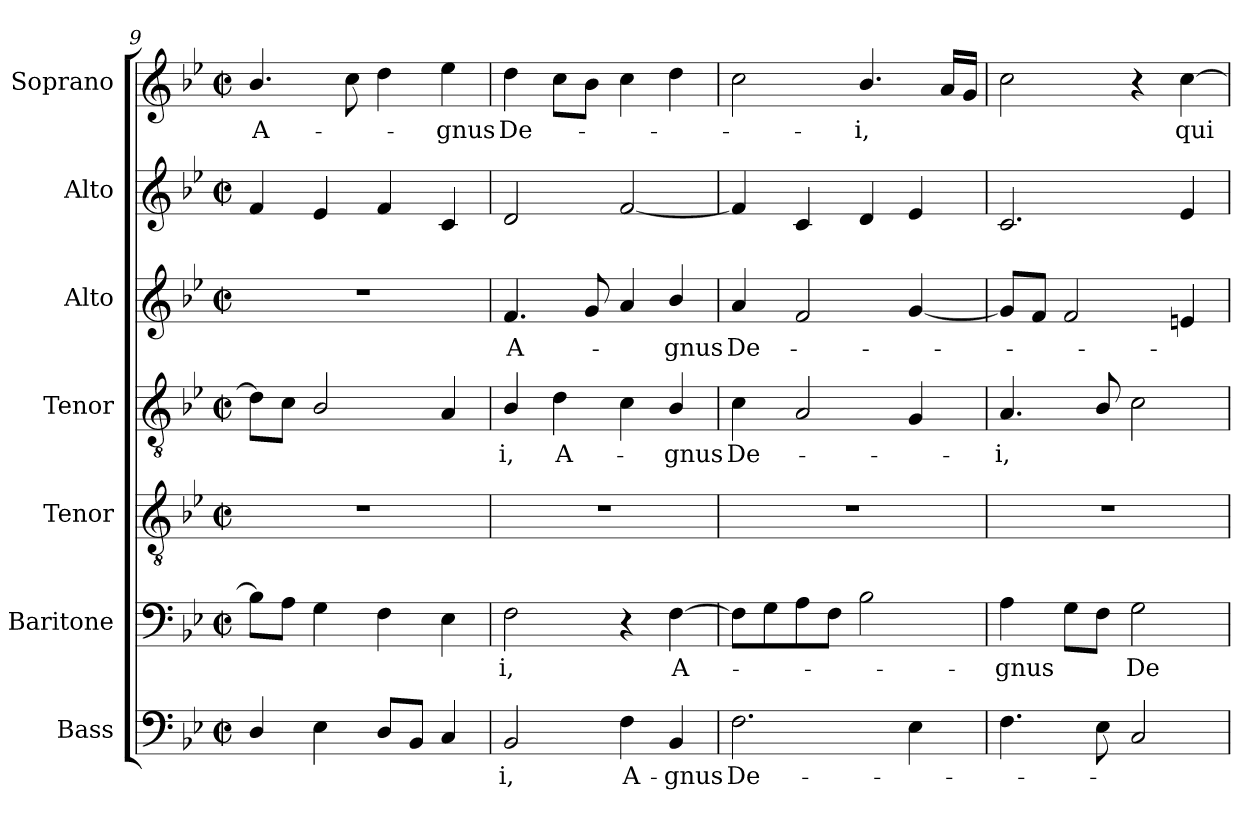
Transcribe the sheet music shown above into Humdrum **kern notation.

**kern	**text	**kern	**text	**kern	**kern	**text	**kern	**text	**kern	**kern	**text
*part7	*part7	*part6	*part6	*part5	*part4	*part4	*part3	*part3	*part2	*part1	*part1
*staff7	*staff7	*staff6	*staff6	*staff5	*staff4	*staff4	*staff3	*staff3	*staff2	*staff1	*staff1
*I"Bass	*	*I"Baritone	*	*I"Tenor	*I"Tenor	*	*I"Alto	*	*I"Alto	*I"Soprano	*
*I'B.	*	*I'Bar.	*	*I'T.	*I'T.	*	*I'A.	*	*I'A.	*I'S.	*
*clefF4	*	*clefF4	*	*clefGv2	*clefGv2	*	*clefG2	*	*clefG2	*clefG2	*
*	*	*	*	*ITrd7c12	*ITrd7c12	*	*	*	*	*	*
*k[b-e-]	*	*k[b-e-]	*	*k[b-e-]	*k[b-e-]	*	*k[b-e-]	*	*k[b-e-]	*k[b-e-]	*
*B-:	*	*B-:	*	*B-:	*B-:	*	*B-:	*	*B-:	*B-:	*
*M2/2	*	*M2/2	*	*M2/2	*M2/2	*	*M2/2	*	*M2/2	*M2/2	*
*met(c|)	*	*met(c|)	*	*met(c|)	*met(c|)	*	*met(c|)	*	*met(c|)	*met(c|)	*
=9	=9	=9	=9	=9	=9	=9	=9	=9	=9	=9	=9
!	!	!	!	!	!	!	!	!	!	!	!LO:LY:b:color=#000000
4Di/	.	8B-i\L]	.	1r	8Di\L]	.	1r	.	4fi/	4.b-i/	A-
.	.	8Ai\J	.	.	8Ci\J	.	.	.	.	.	.
4E-i\	.	4Gi\	.	.	2BB-i/	.	.	.	4e-i/	.	.
.	.	.	.	.	.	.	.	.	.	8cci\	.
8Di/L	.	4Fi\	.	.	.	.	.	.	4fi/	4ddi\	.
8BB-i/J	.	.	.	.	.	.	.	.	.	.	.
!	!	!	!	!	!	!	!	!	!	!	!LO:LY:b:color=#000000
4Ci/	.	4E-i\	.	.	4AAi/	.	.	.	4ci/	4ee-i\	-gnus
=10	=10	=10	=10	=10	=10	=10	=10	=10	=10	=10	=10
!	!LO:LY:b:color=#000000	!	!	!	!	!	!	!	!	!	!
!	!	!	!LO:LY:b:color=#000000	!	!	!	!	!	!	!	!
!	!	!	!	!	!	!LO:LY:b:color=#000000	!	!	!	!	!
!	!	!	!	!	!	!	!	!LO:LY:b:color=#000000	!	!	!
!	!	!	!	!	!	!	!	!	!	!	!LO:LY:b:color=#000000
2BB-i/	-i,	2Fi\	-i,	1r	4BB-i/	-i,	4.fi/	A-	2di/	4ddi\	De-
!	!	!	!	!	!	!LO:LY:b:color=#000000	!	!	!	!	!
.	.	.	.	.	4Di\	A-	.	.	.	8cci\L	.
.	.	.	.	.	.	.	8gi/	.	.	8b-i\J	.
!	!LO:LY:b:color=#000000	!	!	!	!	!	!	!	!	!	!
4Fi\	A-	4r	.	.	4Ci\	.	4ai/	.	[2fi/	4cci\	.
!	!LO:LY:b:color=#000000	!	!	!	!	!	!	!	!	!	!
!	!	!	!LO:LY:b:color=#000000	!	!	!	!	!	!	!	!
!	!	!	!	!	!	!LO:LY:b:color=#000000	!	!	!	!	!
!	!	!	!	!	!	!	!	!LO:LY:b:color=#000000	!	!	!
4BB-i/	-gnus	[4Fi\	A-	.	4BB-i/	-gnus	4b-i/	-gnus	.	4ddi\	.
!!LO:PB:g=z
=11	=11	=11	=11	=11	=11	=11	=11	=11	=11	=11	=11
!	!LO:LY:b:color=#000000	!	!	!	!	!	!	!	!	!	!
!	!	!	!	!	!	!LO:LY:b:color=#000000	!	!	!	!	!
!	!	!	!	!	!	!	!	!LO:LY:b:color=#000000	!	!	!
2.Fi\	De-	8Fi\L]	.	1r	4Ci\	De-	4ai/	De-	4fi/]	2cci\	.
.	.	8Gi\	.	.	.	.	.	.	.	.	.
.	.	8Ai\	.	.	2AAi/	.	2fi/	.	4ci/	.	.
.	.	8Fi\J	.	.	.	.	.	.	.	.	.
!	!	!	!	!	!	!	!	!	!	!	!LO:LY:b:color=#000000
.	.	2B-i\	.	.	.	.	.	.	4di/	4.b-i/	-i,
4E-i\	.	.	.	.	4GGi/	.	[4gi/	.	4e-i/	.	.
.	.	.	.	.	.	.	.	.	.	16ai/LL	.
.	.	.	.	.	.	.	.	.	.	16gi/JJ	.
=12	=12	=12	=12	=12	=12	=12	=12	=12	=12	=12	=12
!	!	!	!LO:LY:b:color=#000000	!	!	!	!	!	!	!	!
!	!	!	!	!	!	!LO:LY:b:color=#000000	!	!	!	!	!
4.Fi\	.	4Ai\	-gnus	1r	4.AAi/	-i,	8gi/L]	.	2.ci/	2cci\	.
.	.	.	.	.	.	.	8fi/J	.	.	.	.
.	.	8Gi\L	.	.	.	.	2fi/	.	.	.	.
8E-i\	.	8Fi\J	.	.	8BB-i/	.	.	.	.	.	.
!	!	!	!LO:LY:b:color=#000000	!	!	!	!	!	!	!	!
2Ci/	.	2Gi\	De-	.	2Ci\	.	.	.	.	4r	.
!	!	!	!	!	!	!	!	!	!	!	!LO:LY:b:color=#000000
.	.	.	.	.	.	.	4ei/	.	4e-i/	[4cci\	qui
=	=	=	=	=	=	=	=	=	=	=	=
*-	*-	*-	*-	*-	*-	*-	*-	*-	*-	*-	*-
